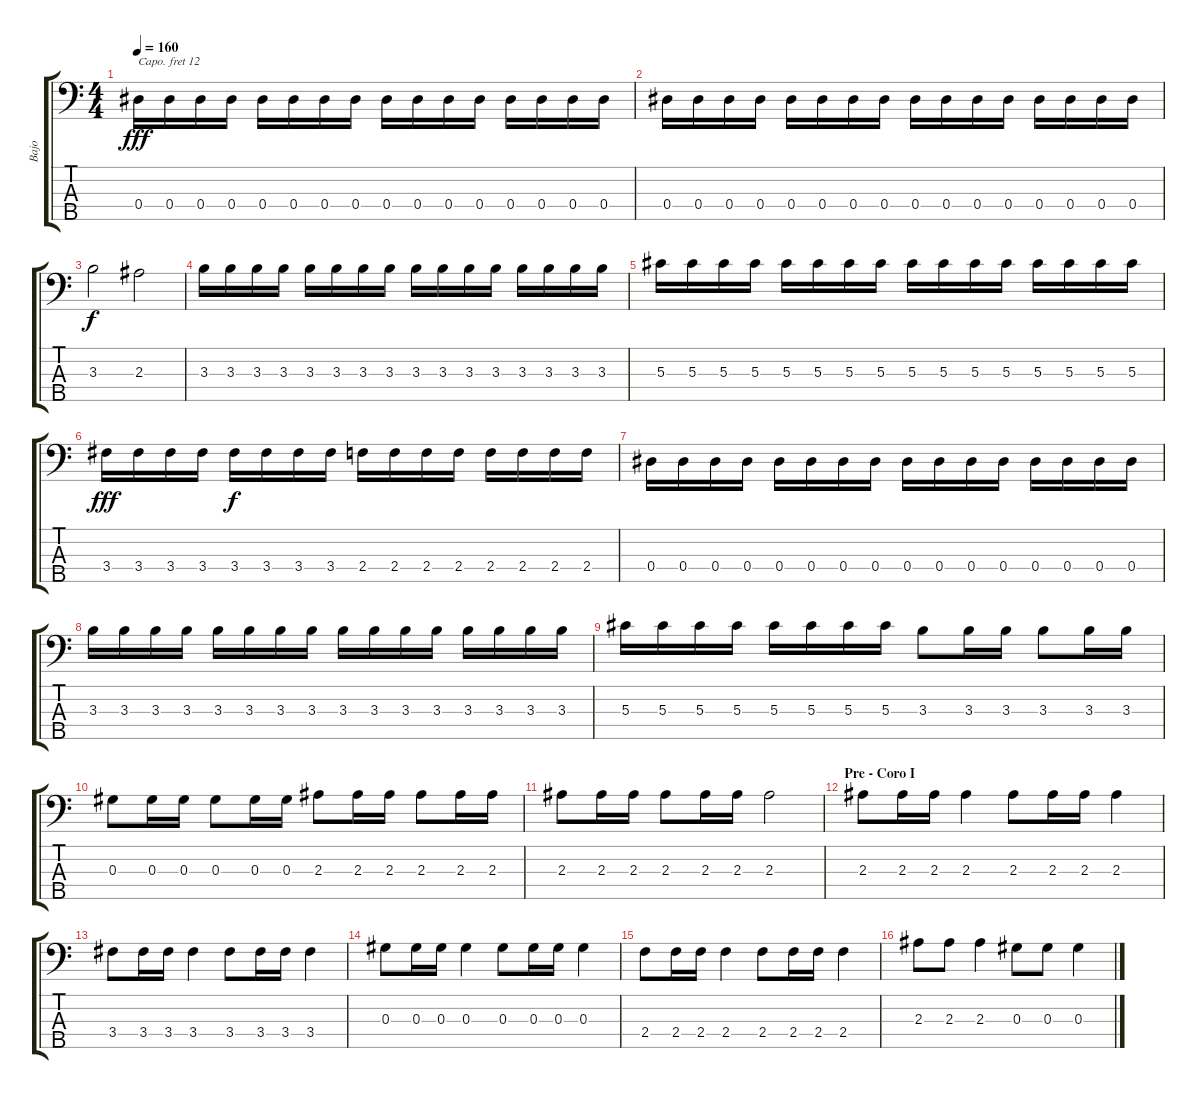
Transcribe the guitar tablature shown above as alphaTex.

\track ("Bajo" "Bajo") {instrument electricbassfinger}
\staff {score tabs}
\capo 12
\tuning (Gb2 Db2 Ab1 Eb1 Bb0) {hide}
\ts (4 4)
\tempo 160
\clef f4
\ks c
0.4.16{dy fff} 0.4.16 0.4.16 0.4.16 0.4.16 0.4.16 0.4.16 0.4.16 0.4.16 0.4.16 0.4.16 0.4.16 0.4.16 0.4.16 0.4.16 0.4.16 |
0.4.16 0.4.16 0.4.16 0.4.16 0.4.16 0.4.16 0.4.16 0.4.16 0.4.16 0.4.16 0.4.16 0.4.16 0.4.16 0.4.16 0.4.16 0.4.16 |
3.3.2{dy f} 2.3.2 |
3.3.16 3.3.16 3.3.16 3.3.16 3.3.16 3.3.16 3.3.16 3.3.16 3.3.16 3.3.16 3.3.16 3.3.16 3.3.16 3.3.16 3.3.16 3.3.16 |
5.3.16 5.3.16 5.3.16 5.3.16 5.3.16 5.3.16 5.3.16 5.3.16 5.3.16 5.3.16 5.3.16 5.3.16 5.3.16 5.3.16 5.3.16 5.3.16 |
3.4.16{dy fff} 3.4.16 3.4.16 3.4.16 3.4.16{dy f} 3.4.16 3.4.16 3.4.16 2.4.16 2.4.16 2.4.16 2.4.16 2.4.16 2.4.16 2.4.16 2.4.16 |
0.4.16 0.4.16 0.4.16 0.4.16 0.4.16 0.4.16 0.4.16 0.4.16 0.4.16 0.4.16 0.4.16 0.4.16 0.4.16 0.4.16 0.4.16 0.4.16 |
3.3.16 3.3.16 3.3.16 3.3.16 3.3.16 3.3.16 3.3.16 3.3.16 3.3.16 3.3.16 3.3.16 3.3.16 3.3.16 3.3.16 3.3.16 3.3.16 |
5.3.16 5.3.16 5.3.16 5.3.16 5.3.16 5.3.16 5.3.16 5.3.16 3.3.8 3.3.16 3.3.16 3.3.8 3.3.16 3.3.16 |
0.3.8 0.3.16 0.3.16 0.3.8 0.3.16 0.3.16 2.3.8 2.3.16 2.3.16 2.3.8 2.3.16 2.3.16 |
2.3.8 2.3.16 2.3.16 2.3.8 2.3.16 2.3.16 2.3.2 |
\section ("" "Pre - Coro I")
2.3.8 2.3.16 2.3.16 2.3.4 2.3.8 2.3.16 2.3.16 2.3.4 |
3.4.8 3.4.16 3.4.16 3.4.4 3.4.8 3.4.16 3.4.16 3.4.4 |
0.3.8 0.3.16 0.3.16 0.3.4 0.3.8 0.3.16 0.3.16 0.3.4 |
2.4.8 2.4.16 2.4.16 2.4.4 2.4.8 2.4.16 2.4.16 2.4.4 |
2.3.8 2.3.8 2.3.4 0.3.8 0.3.8 0.3.4
